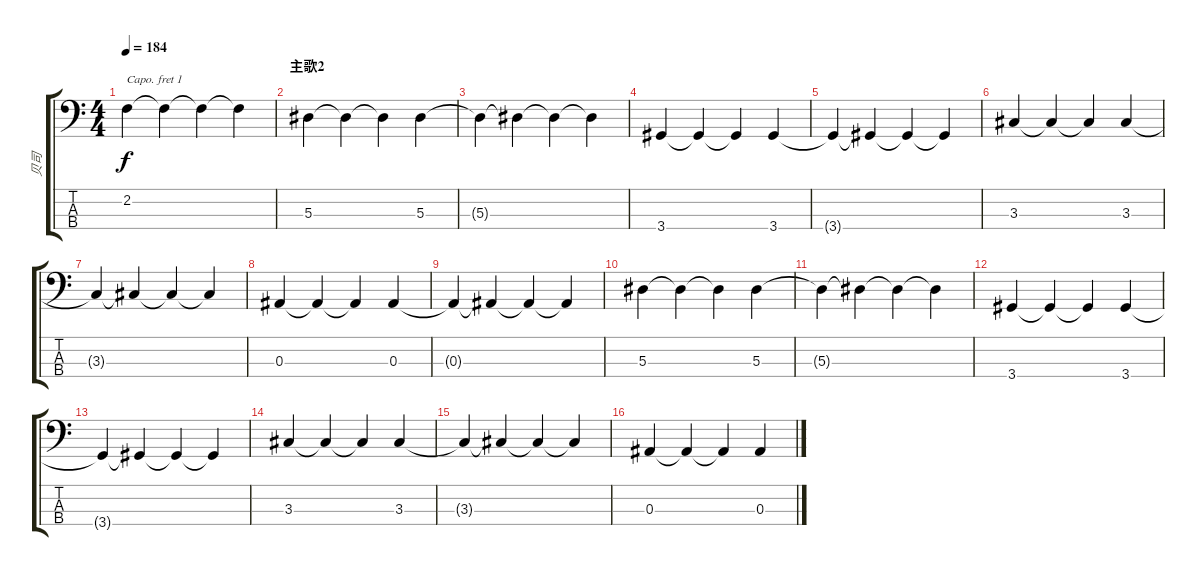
\track ("贝司" "贝司") {instrument electricbassfinger}
\staff {score tabs}
\capo 1
\tuning (G2 D2 A1 E1) {hide}
\ts (4 4)
\tempo 184
\clef f4
\ks c
2.2{t}.4{dy f} 2.2{t}.4 2.2{t}.4 2.2{t}.4 |
\section ("" "主歌2")
5.3.4 5.3{t}.4 5.3{t}.4 5.3.4 |
5.3{t}.4 5.3{t}.4 5.3{t}.4 5.3{t}.4 |
3.4.4 3.4{t}.4 3.4{t}.4 3.4.4 |
3.4{t}.4 3.4{t}.4 3.4{t}.4 3.4{t}.4 |
3.3.4 3.3{t}.4 3.3{t}.4 3.3.4 |
3.3{t}.4 3.3{t}.4 3.3{t}.4 3.3{t}.4 |
0.3.4 0.3{t}.4 0.3{t}.4 0.3.4 |
0.3{t}.4 0.3{t}.4 0.3{t}.4 0.3{t}.4 |
5.3.4 5.3{t}.4 5.3{t}.4 5.3.4 |
5.3{t}.4 5.3{t}.4 5.3{t}.4 5.3{t}.4 |
3.4.4 3.4{t}.4 3.4{t}.4 3.4.4 |
3.4{t}.4 3.4{t}.4 3.4{t}.4 3.4{t}.4 |
3.3.4 3.3{t}.4 3.3{t}.4 3.3.4 |
3.3{t}.4 3.3{t}.4 3.3{t}.4 3.3{t}.4 |
0.3.4 0.3{t}.4 0.3{t}.4 0.3.4
